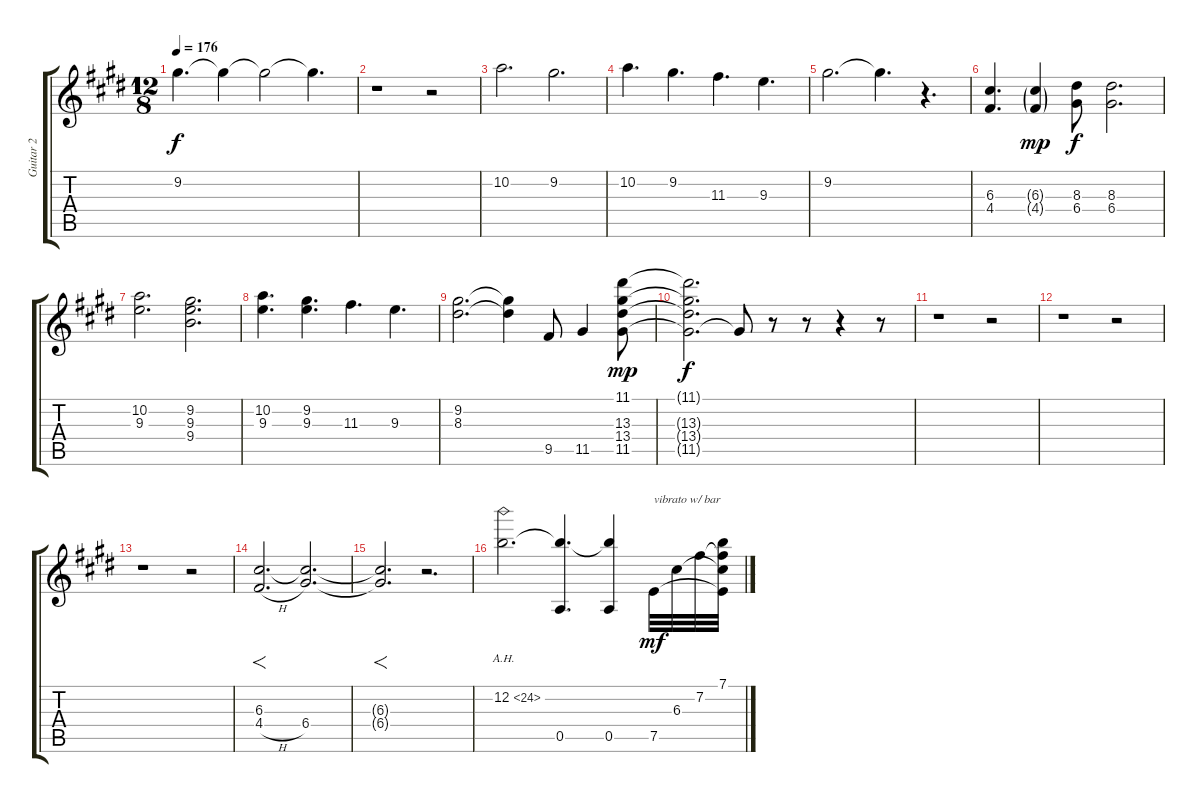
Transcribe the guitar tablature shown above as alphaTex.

\track ("Guitar 2" "Guitar 2") {mute instrument overdrivenguitar}
\staff {score tabs}
\tuning (E4 B3 G3 D3 A2 E2) {hide}
\ts (12 8)
\tempo 176
\clef g2
\ks e
9.2.4{d dy f} 9.2{t}.4 9.2{t}.2 9.2{t}.4{d} |
r.1 r.2 |
10.2.2{d} 9.2.2{d} |
10.2.4{d} 9.2.4{d} 11.3.4{d} 9.3.4{d} |
9.2.2{d} 9.2{t}.4{d} r.4{d} |
(6.3 4.4).4{d} (6.3{g} 4.4{g}).4{dy mp} (8.3 6.4).8{dy f} (8.3 6.4).2{d} |
(10.2 9.3).2{d} (9.2 9.3 9.4).2{d} |
(10.2 9.3).4{d} (9.2 9.3).4{d} 11.3.4{d} 9.3.4{d} |
(9.2 8.3).2{d} (9.2{t} 8.3{t}).4 9.5.8 11.5.4 (11.1 13.3 13.4 11.5).8{dy mp} |
(11.1{t} 13.3{t} 13.4{t} 11.5{t}).2{d dy f} 11.5{t}.8 r.8 r.8 r.4 r.8 |
r.1 r.2 |
r.1 r.2 |
r.1 r.2 |
(6.3 4.4{h}).2{f d} (6.3{t} 6.4).2{d} |
(6.3{t} 6.4{t}).2{f d} r.2{d} |
12.2{ah 12}.2{d} (12.2{t} 0.5).4{d} (12.2{t} 0.5).4 7.5.32{txt "vibrato w/ bar" dy mf} 6.3.32 7.2.32 (7.1 7.2{t} 6.3{t} 7.5{t}).32
